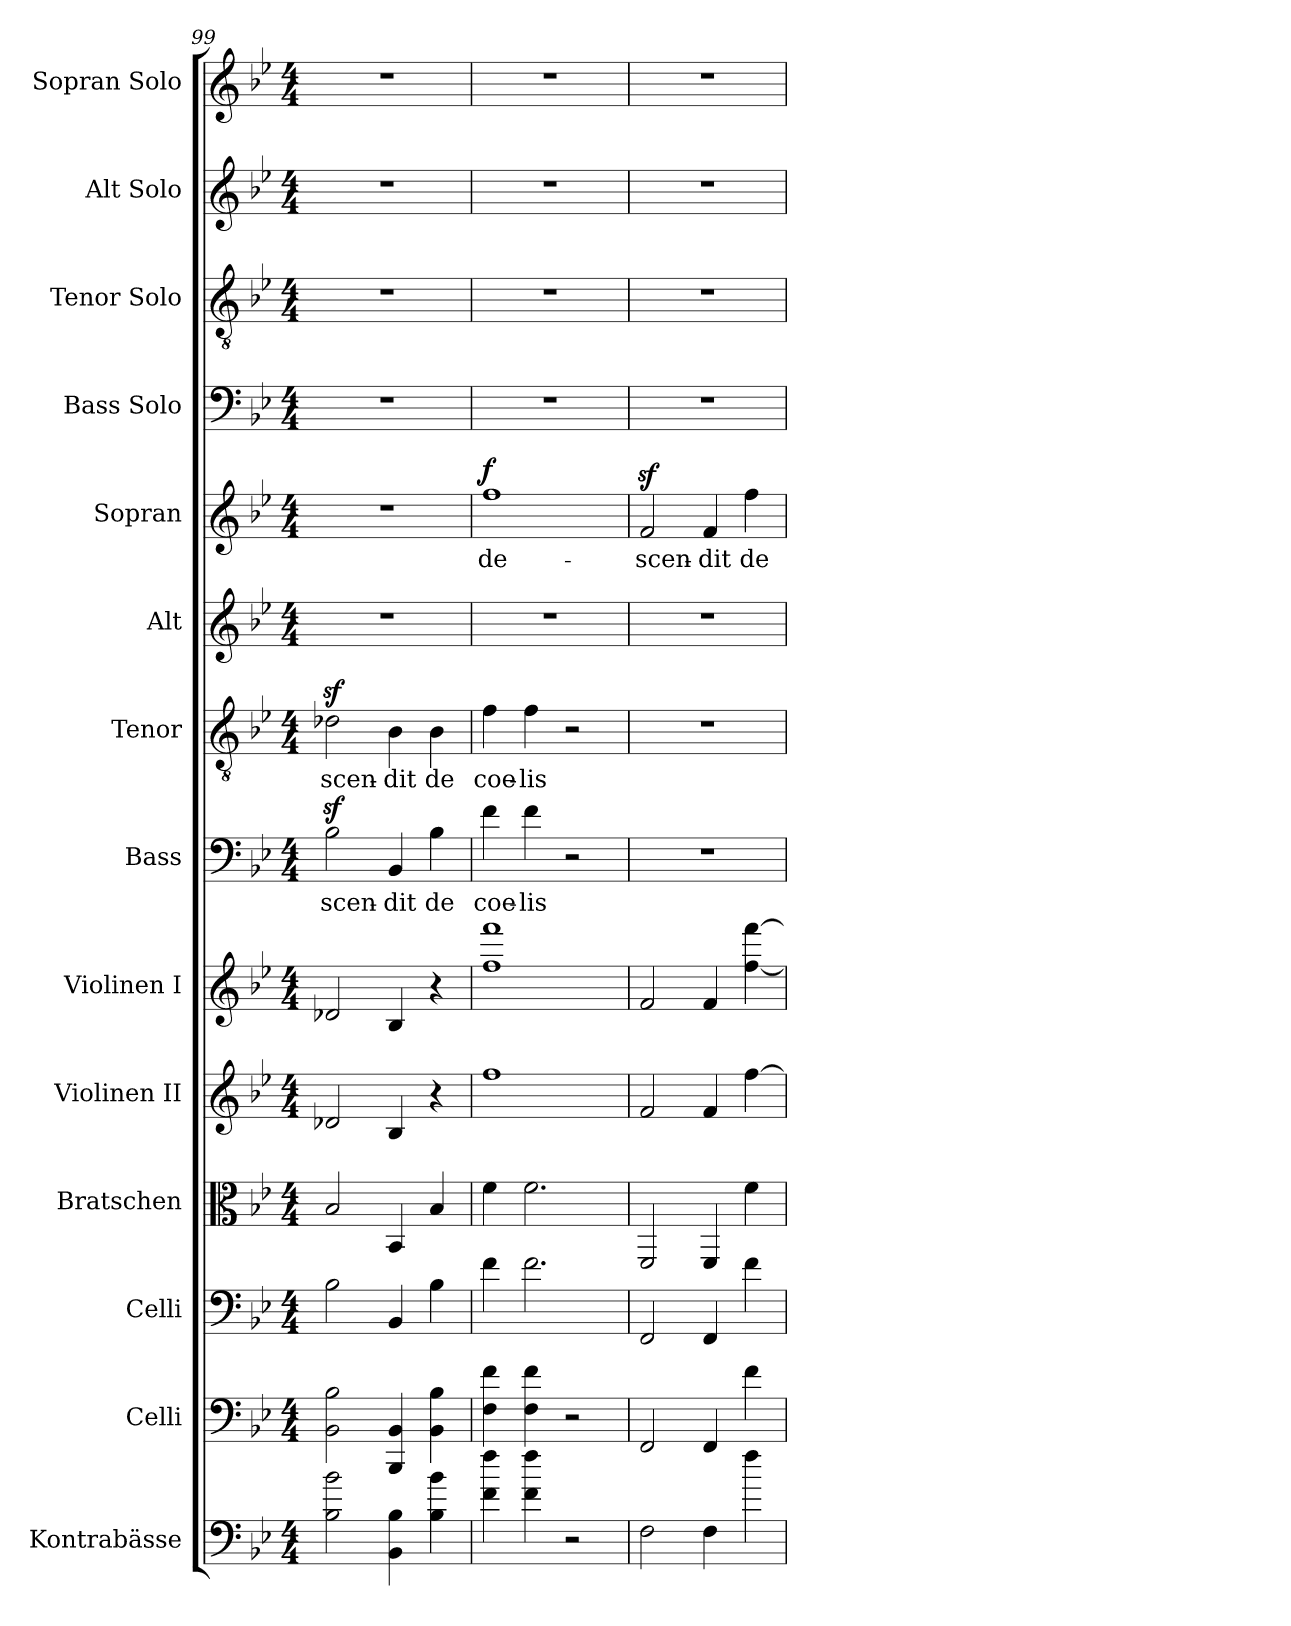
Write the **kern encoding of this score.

**kern	**kern	**kern	**kern	**kern	**kern	**kern	**text	**kern	**text	**kern	**kern	**text	**dynam	**kern	**kern	**kern	**kern
*part14	*part13	*part12	*part11	*part10	*part9	*part8	*part8	*part7	*part7	*part6	*part5	*part5	*part5	*part4	*part3	*part2	*part1
*staff14	*staff13	*staff12	*staff11	*staff10	*staff9	*staff8	*staff8	*staff7	*staff7	*staff6	*staff5	*staff5	*staff5	*staff4	*staff3	*staff2	*staff1
*I"Kontrabässe	*I"Celli	*I"Celli	*I"Bratschen	*I"Violinen II	*I"Violinen I	*I"Bass	*	*I"Tenor	*	*I"Alt	*I"Sopran	*	*	*I"Bass Solo	*I"Tenor Solo	*I"Alt Solo	*I"Sopran Solo
*	*I'Cl.	*	*	*	*I'Vl.	*I'B.	*	*I'T.	*	*I'A.	*I'S.	*	*	*I'B.S.	*I'T.S.	*I'A.S.	*I'S.S.
*clefF4	*clefF4	*clefF4	*clefC3	*clefG2	*clefG2	*clefF4	*	*clefGv2	*	*clefG2	*clefG2	*	*	*clefF4	*clefGv2	*clefG2	*clefG2
*ITrd7c12	*	*	*	*	*	*	*	*	*	*	*	*	*	*	*	*	*
*k[b-e-]	*k[b-e-]	*k[b-e-]	*k[b-e-]	*k[b-e-]	*k[b-e-]	*k[b-e-]	*	*k[b-e-]	*	*k[b-e-]	*k[b-e-]	*	*	*k[b-e-]	*k[b-e-]	*k[b-e-]	*k[b-e-]
*B-:	*B-:	*B-:	*B-:	*B-:	*B-:	*B-:	*	*B-:	*	*B-:	*B-:	*	*	*B-:	*B-:	*B-:	*B-:
*M4/4	*M4/4	*M4/4	*M4/4	*M4/4	*M4/4	*M4/4	*	*M4/4	*	*M4/4	*M4/4	*	*	*M4/4	*M4/4	*M4/4	*M4/4
=99	=99	=99	=99	=99	=99	=99	=99	=99	=99	=99	=99	=99	=99	=99	=99	=99	=99
!	!	!	!	!	!	!	!LO:LY:b	!	!LO:LY:b	!	!	!	!	!	!	!	!
2BB-\ 2B-\	2BB-\ 2B-\	2B-\	2B-/	2d-X/	2d-X/	2B-z>\	-scen-	2d-Xz>\	-scen-	1r	1r	.	.	1r	1r	1r	1r
!	!	!	!	!	!	!	!LO:LY:b	!	!LO:LY:b	!	!	!	!	!	!	!	!
4BBB-\ 4BB-\	4BBB-/ 4BB-/	4BB-/	4BB-/	4B-/	4B-/	4BB-/	dit	4B-\	dit	.	.	.	.	.	.	.	.
!	!	!	!	!	!	!	!LO:LY:b	!	!LO:LY:b	!	!	!	!	!	!	!	!
4BB-\ 4B-\	4BB-\ 4B-\	4B-\	4B-/	4r	4r	4B-\	de	4B-\	de	.	.	.	.	.	.	.	.
=100	=100	=100	=100	=100	=100	=100	=100	=100	=100	=100	=100	=100	=100	=100	=100	=100	=100
!	!	!	!	!	!	!	!LO:LY:b	!	!LO:LY:b	!	!	!LO:LY:b	!LO:DY:a	!	!	!	!
4F\ 4f\	4F\ 4f\	4f\	4f\	1ff	1ff 1fff	4f\	-coe-	4f\	-coe-	1r	1ff	-de-	f	1r	1r	1r	1r
!	!	!	!	!	!	!	!LO:LY:b	!	!LO:LY:b	!	!	!	!	!	!	!	!
4F\ 4f\	4F\ 4f\	2.f\	2.f\	.	.	4f\	lis	4f\	lis	.	.	.	.	.	.	.	.
2r	2r	.	.	.	.	2r	.	2r	.	.	.	.	.	.	.	.	.
=101	=101	=101	=101	=101	=101	=101	=101	=101	=101	=101	=101	=101	=101	=101	=101	=101	=101
!	!	!	!	!	!	!	!	!	!	!	!	!LO:LY:b	!	!	!	!	!
2FF\	2FF/	2FF/	2FF/	2f/	2f/	1r	.	1r	.	1r	2fz>/	-scen-	.	1r	1r	1r	1r
!	!	!	!	!	!	!	!	!	!	!	!	!LO:LY:b	!	!	!	!	!
4FF\	4FF/	4FF/	4FF/	4f/	4f/	.	.	.	.	.	4f/	dit	.	.	.	.	.
!	!	!	!	!	!	!	!	!	!	!	!	!LO:LY:b	!	!	!	!	!
4f\	4f\	4f\	4f\	[4ff\	[4ff\ [4fff\	.	.	.	.	.	4ff\	de	.	.	.	.	.
=	=	=	=	=	=	=	=	=	=	=	=	=	=	=	=	=	=
*-	*-	*-	*-	*-	*-	*-	*-	*-	*-	*-	*-	*-	*-	*-	*-	*-	*-
